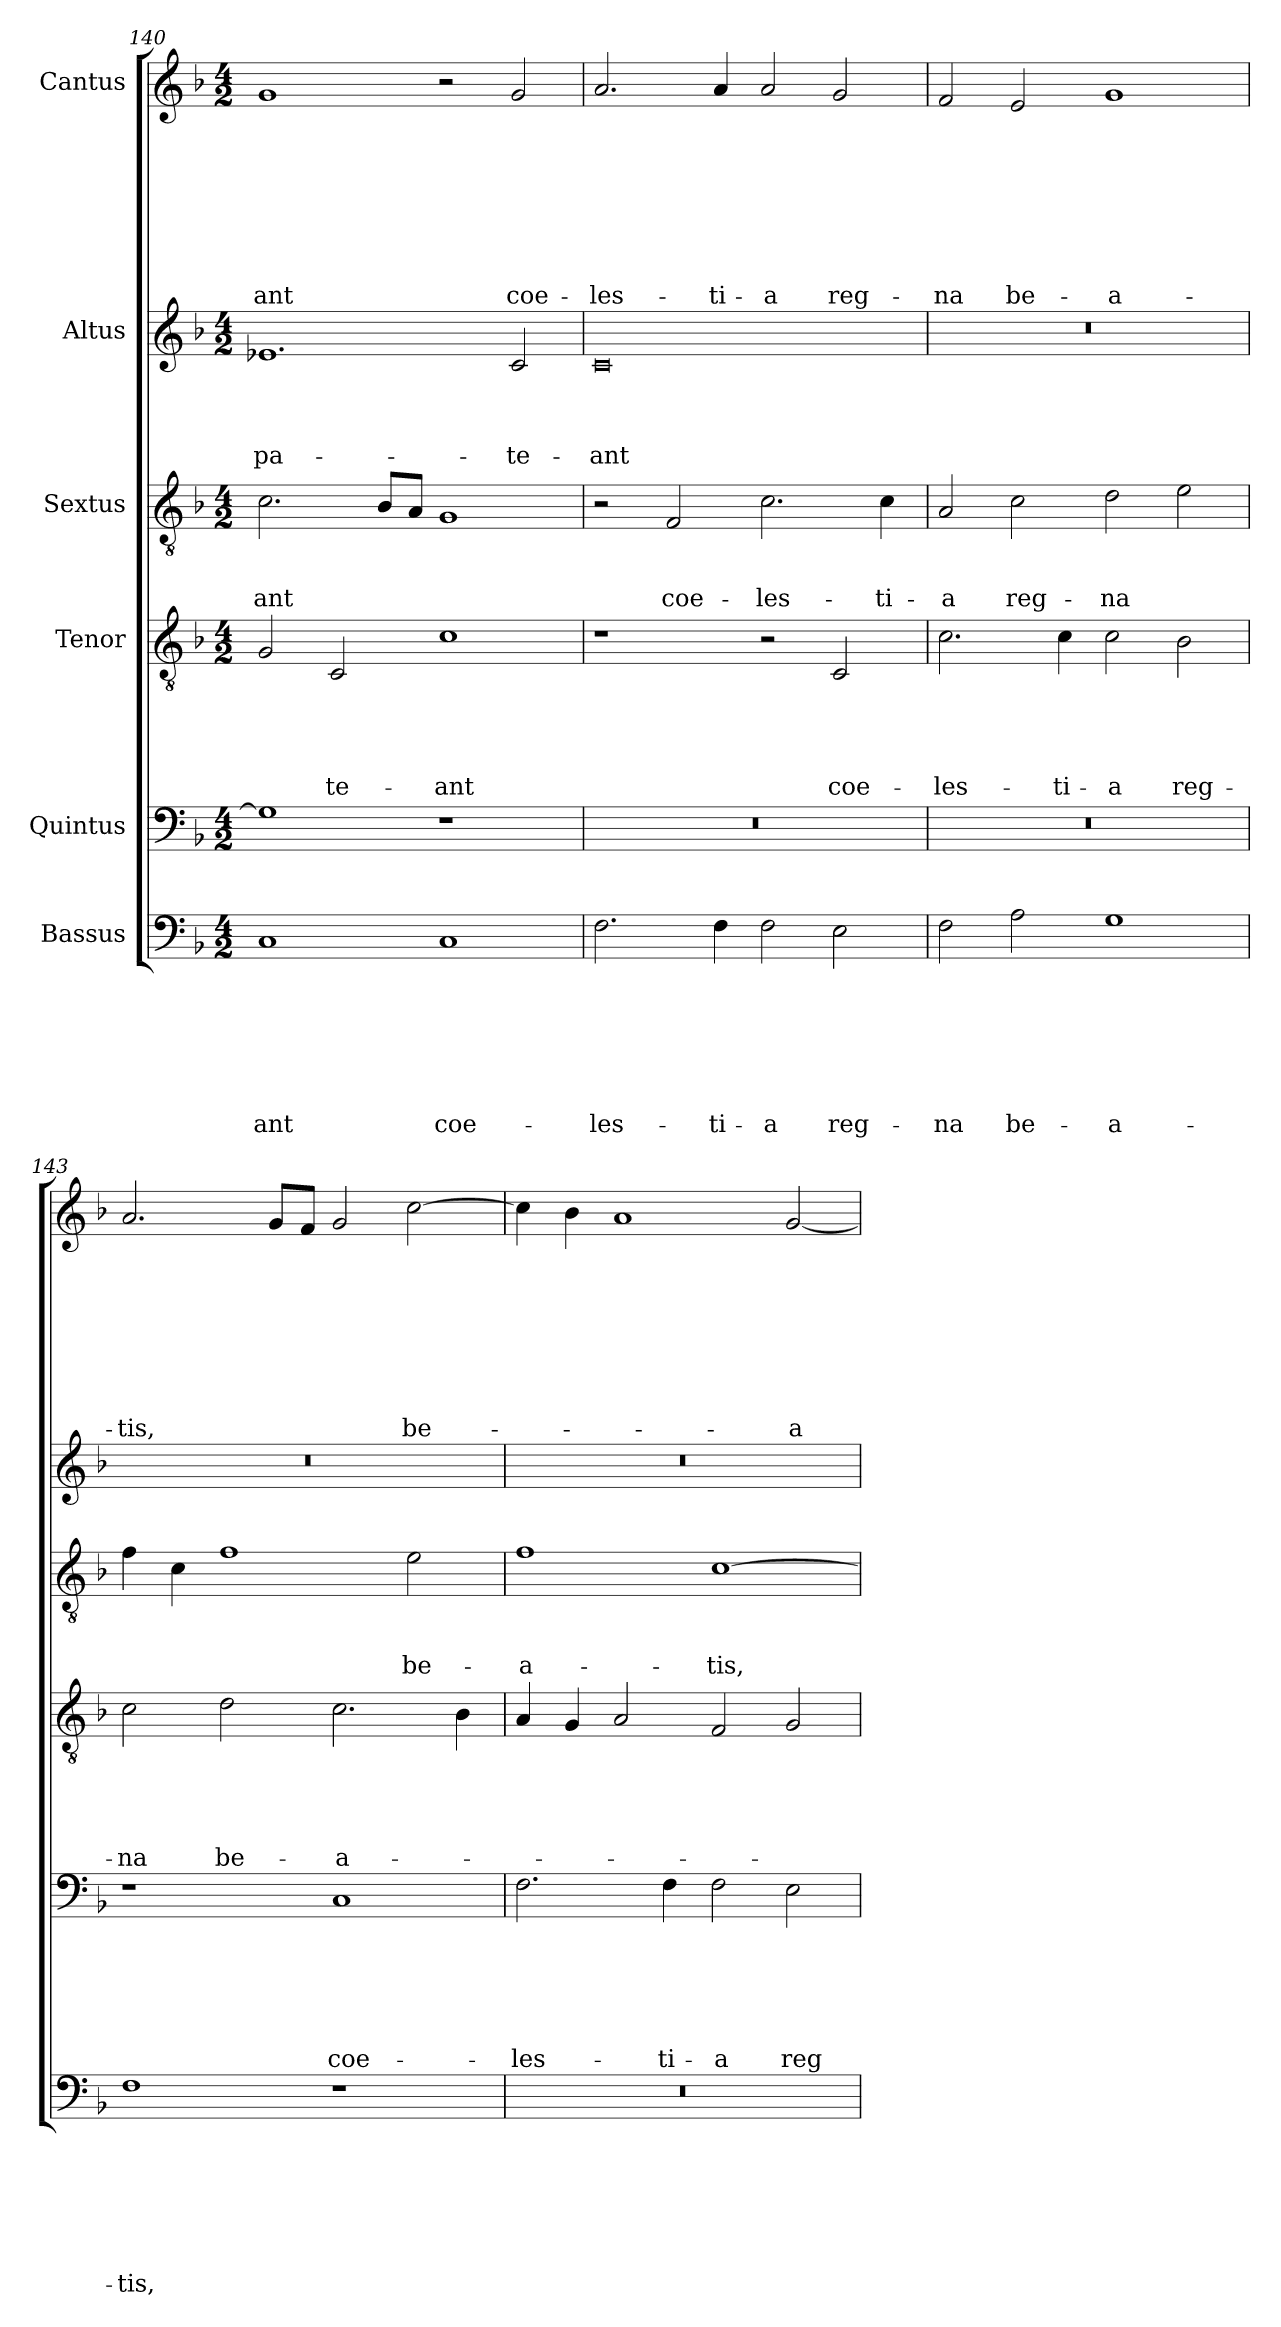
**kern	**text	**text	**text	**text	**text	**text	**text	**kern	**text	**text	**text	**text	**text	**text	**kern	**text	**text	**text	**text	**text	**kern	**text	**text	**text	**kern	**text	**text	**text	**text	**kern	**text	**text	**text	**text	**text	**text	**text	**text
*part6	*part6	*part6	*part6	*part6	*part6	*part6	*part6	*part5	*part5	*part5	*part5	*part5	*part5	*part5	*part4	*part4	*part4	*part4	*part4	*part4	*part3	*part3	*part3	*part3	*part2	*part2	*part2	*part2	*part2	*part1	*part1	*part1	*part1	*part1	*part1	*part1	*part1	*part1
*staff6	*staff6	*staff6	*staff6	*staff6	*staff6	*staff6	*staff6	*staff5	*staff5	*staff5	*staff5	*staff5	*staff5	*staff5	*staff4	*staff4	*staff4	*staff4	*staff4	*staff4	*staff3	*staff3	*staff3	*staff3	*staff2	*staff2	*staff2	*staff2	*staff2	*staff1	*staff1	*staff1	*staff1	*staff1	*staff1	*staff1	*staff1	*staff1
*I"Bassus	*	*	*	*	*	*	*	*I"Quintus	*	*	*	*	*	*	*I"Tenor	*	*	*	*	*	*I"Sextus	*	*	*	*I"Altus	*	*	*	*	*I"Cantus	*	*	*	*	*	*	*	*
*clefF4	*	*	*	*	*	*	*	*clefF4	*	*	*	*	*	*	*clefGv2	*	*	*	*	*	*clefGv2	*	*	*	*clefG2	*	*	*	*	*clefG2	*	*	*	*	*	*	*	*
*k[b-]	*	*	*	*	*	*	*	*k[b-]	*	*	*	*	*	*	*k[b-]	*	*	*	*	*	*k[b-]	*	*	*	*k[b-]	*	*	*	*	*k[b-]	*	*	*	*	*	*	*	*
*F:	*	*	*	*	*	*	*	*F:	*	*	*	*	*	*	*F:	*	*	*	*	*	*F:	*	*	*	*F:	*	*	*	*	*F:	*	*	*	*	*	*	*	*
*M4/2	*	*	*	*	*	*	*	*M4/2	*	*	*	*	*	*	*M4/2	*	*	*	*	*	*M4/2	*	*	*	*M4/2	*	*	*	*	*M4/2	*	*	*	*	*	*	*	*
=140	=140	=140	=140	=140	=140	=140	=140	=140	=140	=140	=140	=140	=140	=140	=140	=140	=140	=140	=140	=140	=140	=140	=140	=140	=140	=140	=140	=140	=140	=140	=140	=140	=140	=140	=140	=140	=140	=140
!	!	!	!	!	!	!	!LO:LY:b	!	!	!	!	!	!	!	!	!	!	!	!	!	!	!	!	!LO:LY:b	!	!	!	!	!LO:LY:b	!	!	!	!	!	!	!	!	!LO:LY:b
1C	.	.	.	.	.	.	-ant	1G]	.	.	.	.	.	.	2G/	.	.	.	.	.	2.c\	.	.	-ant	1.e-X	.	.	.	pa-	1g	.	.	.	.	.	.	.	-ant
!	!	!	!	!	!	!	!	!	!	!	!	!	!	!	!	!	!	!	!	!LO:LY:b	!	!	!	!	!	!	!	!	!	!	!	!	!	!	!	!	!	!
.	.	.	.	.	.	.	.	.	.	.	.	.	.	.	2C/	.	.	.	.	-te-	.	.	.	.	.	.	.	.	.	.	.	.	.	.	.	.	.	.
.	.	.	.	.	.	.	.	.	.	.	.	.	.	.	.	.	.	.	.	.	8B-/L	.	.	.	.	.	.	.	.	.	.	.	.	.	.	.	.	.
.	.	.	.	.	.	.	.	.	.	.	.	.	.	.	.	.	.	.	.	.	8A/J	.	.	.	.	.	.	.	.	.	.	.	.	.	.	.	.	.
!	!	!	!	!	!	!	!LO:LY:b	!	!	!	!	!	!	!	!	!	!	!	!	!LO:LY:b	!	!	!	!	!	!	!	!	!	!	!	!	!	!	!	!	!	!
1C	.	.	.	.	.	.	coe-	1r	.	.	.	.	.	.	1c	.	.	.	.	-ant	1G	.	.	.	.	.	.	.	.	2r	.	.	.	.	.	.	.	.
!	!	!	!	!	!	!	!	!	!	!	!	!	!	!	!	!	!	!	!	!	!	!	!	!	!	!	!	!	!LO:LY:b	!	!	!	!	!	!	!	!	!LO:LY:b
.	.	.	.	.	.	.	.	.	.	.	.	.	.	.	.	.	.	.	.	.	.	.	.	.	2c/	.	.	.	-te-	2g/	.	.	.	.	.	.	.	coe-
!!LO:PB:g=z
=141	=141	=141	=141	=141	=141	=141	=141	=141	=141	=141	=141	=141	=141	=141	=141	=141	=141	=141	=141	=141	=141	=141	=141	=141	=141	=141	=141	=141	=141	=141	=141	=141	=141	=141	=141	=141	=141	=141
!	!	!	!	!	!	!	!LO:LY:b	!	!	!	!	!	!	!	!	!	!	!	!	!	!	!	!	!	!	!	!	!	!LO:LY:b	!	!	!	!	!	!	!	!	!LO:LY:b
2.F\	.	.	.	.	.	.	-les-	0r	.	.	.	.	.	.	1r	.	.	.	.	.	2r	.	.	.	0c	.	.	.	-ant	2.a/	.	.	.	.	.	.	.	-les-
!	!	!	!	!	!	!	!	!	!	!	!	!	!	!	!	!	!	!	!	!	!	!	!	!LO:LY:b	!	!	!	!	!	!	!	!	!	!	!	!	!	!
.	.	.	.	.	.	.	.	.	.	.	.	.	.	.	.	.	.	.	.	.	2F/	.	.	coe-	.	.	.	.	.	.	.	.	.	.	.	.	.	.
!	!	!	!	!	!	!	!LO:LY:b	!	!	!	!	!	!	!	!	!	!	!	!	!	!	!	!	!	!	!	!	!	!	!	!	!	!	!	!	!	!	!LO:LY:b
4F\	.	.	.	.	.	.	-ti-	.	.	.	.	.	.	.	.	.	.	.	.	.	.	.	.	.	.	.	.	.	.	4a/	.	.	.	.	.	.	.	-ti-
!	!	!	!	!	!	!	!LO:LY:b	!	!	!	!	!	!	!	!	!	!	!	!	!	!	!	!	!LO:LY:b	!	!	!	!	!	!	!	!	!	!	!	!	!	!LO:LY:b
2F\	.	.	.	.	.	.	-a	.	.	.	.	.	.	.	2r	.	.	.	.	.	2.c\	.	.	-les-	.	.	.	.	.	2a/	.	.	.	.	.	.	.	-a
!	!	!	!	!	!	!	!LO:LY:b	!	!	!	!	!	!	!	!	!	!	!	!	!LO:LY:b	!	!	!	!	!	!	!	!	!	!	!	!	!	!	!	!	!	!LO:LY:b
2E\	.	.	.	.	.	.	reg-	.	.	.	.	.	.	.	2C/	.	.	.	.	coe-	.	.	.	.	.	.	.	.	.	2g/	.	.	.	.	.	.	.	reg-
!	!	!	!	!	!	!	!	!	!	!	!	!	!	!	!	!	!	!	!	!	!	!	!	!LO:LY:b	!	!	!	!	!	!	!	!	!	!	!	!	!	!
.	.	.	.	.	.	.	.	.	.	.	.	.	.	.	.	.	.	.	.	.	4c\	.	.	-ti-	.	.	.	.	.	.	.	.	.	.	.	.	.	.
=142	=142	=142	=142	=142	=142	=142	=142	=142	=142	=142	=142	=142	=142	=142	=142	=142	=142	=142	=142	=142	=142	=142	=142	=142	=142	=142	=142	=142	=142	=142	=142	=142	=142	=142	=142	=142	=142	=142
!	!	!	!	!	!	!	!LO:LY:b	!	!	!	!	!	!	!	!	!	!	!	!	!LO:LY:b	!	!	!	!LO:LY:b	!	!	!	!	!	!	!	!	!	!	!	!	!	!LO:LY:b
2F\	.	.	.	.	.	.	-na	0r	.	.	.	.	.	.	2.c\	.	.	.	.	-les-	2A/	.	.	-a	0r	.	.	.	.	2f/	.	.	.	.	.	.	.	-na
!	!	!	!	!	!	!	!LO:LY:b	!	!	!	!	!	!	!	!	!	!	!	!	!	!	!	!	!LO:LY:b	!	!	!	!	!	!	!	!	!	!	!	!	!	!LO:LY:b
2A\	.	.	.	.	.	.	be-	.	.	.	.	.	.	.	.	.	.	.	.	.	2c\	.	.	reg-	.	.	.	.	.	2e/	.	.	.	.	.	.	.	be-
!	!	!	!	!	!	!	!	!	!	!	!	!	!	!	!	!	!	!	!	!LO:LY:b	!	!	!	!	!	!	!	!	!	!	!	!	!	!	!	!	!	!
.	.	.	.	.	.	.	.	.	.	.	.	.	.	.	4c\	.	.	.	.	-ti-	.	.	.	.	.	.	.	.	.	.	.	.	.	.	.	.	.	.
!	!	!	!	!	!	!	!LO:LY:b	!	!	!	!	!	!	!	!	!	!	!	!	!LO:LY:b	!	!	!	!LO:LY:b	!	!	!	!	!	!	!	!	!	!	!	!	!	!LO:LY:b
1G	.	.	.	.	.	.	-a-	.	.	.	.	.	.	.	2c\	.	.	.	.	-a	2d\	.	.	-na	.	.	.	.	.	1g	.	.	.	.	.	.	.	-a-
!	!	!	!	!	!	!	!	!	!	!	!	!	!	!	!	!	!	!	!	!LO:LY:b	!	!	!	!	!	!	!	!	!	!	!	!	!	!	!	!	!	!
.	.	.	.	.	.	.	.	.	.	.	.	.	.	.	2B-\	.	.	.	.	reg-	2e\	.	.	.	.	.	.	.	.	.	.	.	.	.	.	.	.	.
=143	=143	=143	=143	=143	=143	=143	=143	=143	=143	=143	=143	=143	=143	=143	=143	=143	=143	=143	=143	=143	=143	=143	=143	=143	=143	=143	=143	=143	=143	=143	=143	=143	=143	=143	=143	=143	=143	=143
!	!	!	!	!	!	!	!LO:LY:b	!	!	!	!	!	!	!	!	!	!	!	!	!LO:LY:b	!	!	!	!	!	!	!	!	!	!	!	!	!	!	!	!	!	!LO:LY:b
1F	.	.	.	.	.	.	-tis,	1r	.	.	.	.	.	.	2c\	.	.	.	.	-na	4f\	.	.	.	0r	.	.	.	.	2.a/	.	.	.	.	.	.	.	-tis,
.	.	.	.	.	.	.	.	.	.	.	.	.	.	.	.	.	.	.	.	.	4c\	.	.	.	.	.	.	.	.	.	.	.	.	.	.	.	.	.
!	!	!	!	!	!	!	!	!	!	!	!	!	!	!	!	!	!	!	!	!LO:LY:b	!	!	!	!	!	!	!	!	!	!	!	!	!	!	!	!	!	!
.	.	.	.	.	.	.	.	.	.	.	.	.	.	.	2d\	.	.	.	.	be-	1f	.	.	.	.	.	.	.	.	.	.	.	.	.	.	.	.	.
.	.	.	.	.	.	.	.	.	.	.	.	.	.	.	.	.	.	.	.	.	.	.	.	.	.	.	.	.	.	8g/L	.	.	.	.	.	.	.	.
.	.	.	.	.	.	.	.	.	.	.	.	.	.	.	.	.	.	.	.	.	.	.	.	.	.	.	.	.	.	8f/J	.	.	.	.	.	.	.	.
!	!	!	!	!	!	!	!	!	!	!	!	!	!	!LO:LY:b	!	!	!	!	!	!LO:LY:b	!	!	!	!	!	!	!	!	!	!	!	!	!	!	!	!	!	!
1r	.	.	.	.	.	.	.	1C	.	.	.	.	.	coe-	2.c\	.	.	.	.	-a-	.	.	.	.	.	.	.	.	.	2g/	.	.	.	.	.	.	.	.
!	!	!	!	!	!	!	!	!	!	!	!	!	!	!	!	!	!	!	!	!	!	!	!	!LO:LY:b	!	!	!	!	!	!	!	!	!	!	!	!	!	!LO:LY:b
.	.	.	.	.	.	.	.	.	.	.	.	.	.	.	.	.	.	.	.	.	2e\	.	.	be-	.	.	.	.	.	[2cc\	.	.	.	.	.	.	.	be-
.	.	.	.	.	.	.	.	.	.	.	.	.	.	.	4B-\	.	.	.	.	.	.	.	.	.	.	.	.	.	.	.	.	.	.	.	.	.	.	.
=144	=144	=144	=144	=144	=144	=144	=144	=144	=144	=144	=144	=144	=144	=144	=144	=144	=144	=144	=144	=144	=144	=144	=144	=144	=144	=144	=144	=144	=144	=144	=144	=144	=144	=144	=144	=144	=144	=144
!	!	!	!	!	!	!	!	!	!	!	!	!	!	!LO:LY:b	!	!	!	!	!	!	!	!	!	!LO:LY:b	!	!	!	!	!	!	!	!	!	!	!	!	!	!
0r	.	.	.	.	.	.	.	2.F\	.	.	.	.	.	-les-	4A/	.	.	.	.	.	1f	.	.	-a-	0r	.	.	.	.	4cc\]	.	.	.	.	.	.	.	.
.	.	.	.	.	.	.	.	.	.	.	.	.	.	.	4G/	.	.	.	.	.	.	.	.	.	.	.	.	.	.	4b-\	.	.	.	.	.	.	.	.
.	.	.	.	.	.	.	.	.	.	.	.	.	.	.	2A/	.	.	.	.	.	.	.	.	.	.	.	.	.	.	1a	.	.	.	.	.	.	.	.
!	!	!	!	!	!	!	!	!	!	!	!	!	!	!LO:LY:b	!	!	!	!	!	!	!	!	!	!	!	!	!	!	!	!	!	!	!	!	!	!	!	!
.	.	.	.	.	.	.	.	4F\	.	.	.	.	.	-ti-	.	.	.	.	.	.	.	.	.	.	.	.	.	.	.	.	.	.	.	.	.	.	.	.
!	!	!	!	!	!	!	!	!	!	!	!	!	!	!LO:LY:b	!	!	!	!	!	!	!	!	!	!LO:LY:b	!	!	!	!	!	!	!	!	!	!	!	!	!	!
.	.	.	.	.	.	.	.	2F\	.	.	.	.	.	-a	2F/	.	.	.	.	.	[1c	.	.	-tis,	.	.	.	.	.	.	.	.	.	.	.	.	.	.
!	!	!	!	!	!	!	!	!	!	!	!	!	!	!LO:LY:b	!	!	!	!	!	!	!	!	!	!	!	!	!	!	!	!	!	!	!	!	!	!	!	!LO:LY:b
.	.	.	.	.	.	.	.	2E\	.	.	.	.	.	reg-	2G/	.	.	.	.	.	.	.	.	.	.	.	.	.	.	[2g/	.	.	.	.	.	.	.	-a-
=	=	=	=	=	=	=	=	=	=	=	=	=	=	=	=	=	=	=	=	=	=	=	=	=	=	=	=	=	=	=	=	=	=	=	=	=	=	=
*-	*-	*-	*-	*-	*-	*-	*-	*-	*-	*-	*-	*-	*-	*-	*-	*-	*-	*-	*-	*-	*-	*-	*-	*-	*-	*-	*-	*-	*-	*-	*-	*-	*-	*-	*-	*-	*-	*-
